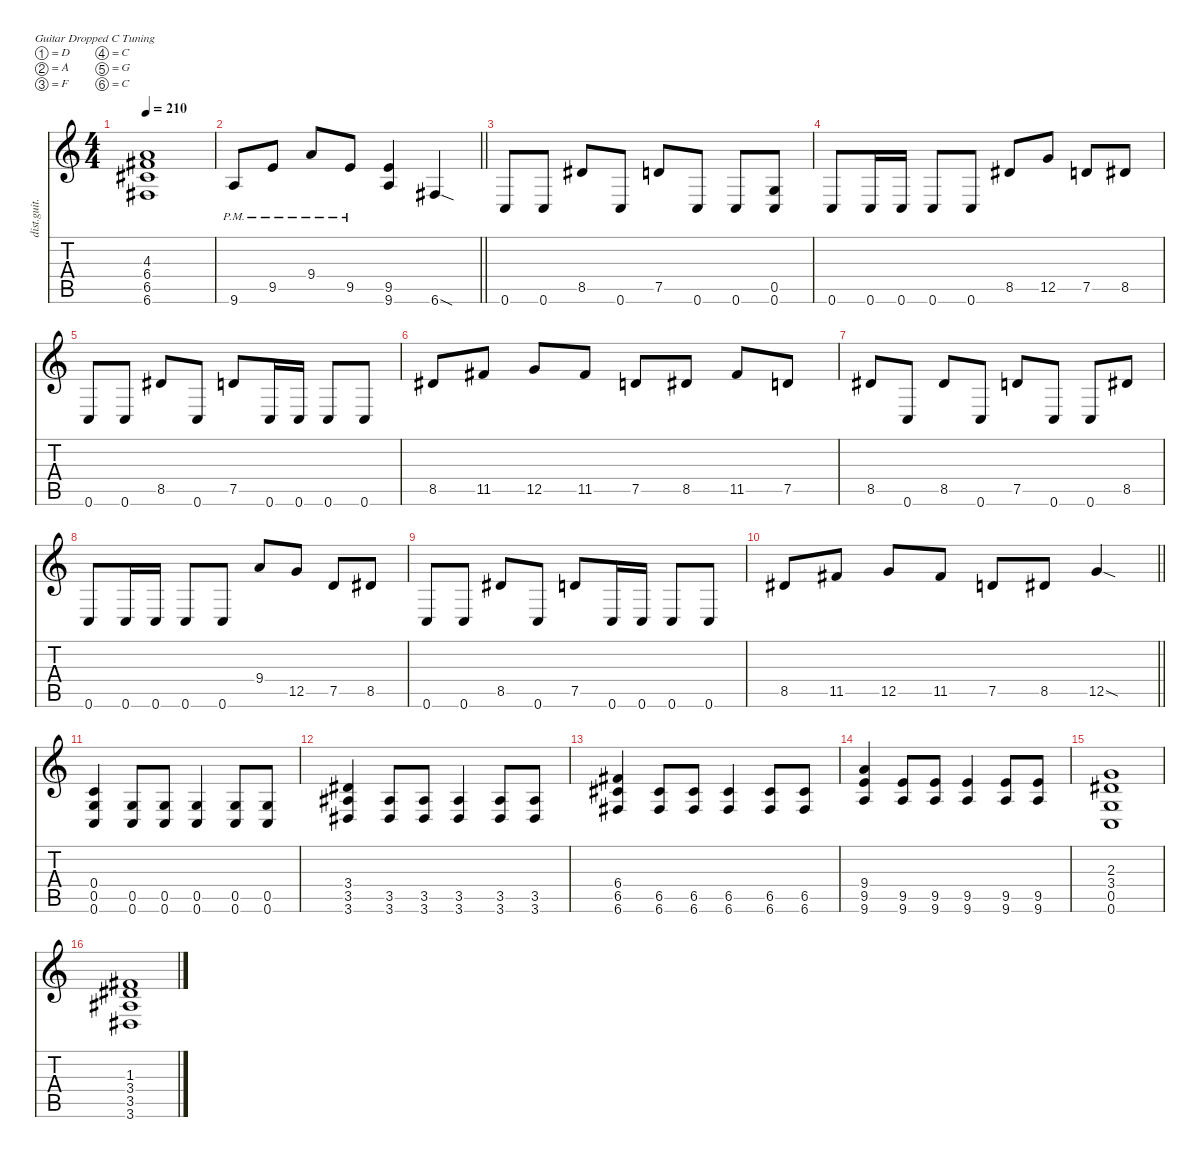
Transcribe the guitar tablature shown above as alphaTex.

\defaultSystemsLayout 4
\hideDynamics
\bracketExtendMode nobrackets
\otherSystemsTrackNameOrientation horizontal
\track ("Spur 7" "dist.guit.") {instrument distortionguitar}
\staff {score tabs}
\tuning (D4 A3 F3 C3 G2 C2)
\ts (4 4)
\tempo 210
\clef g2
\ks c
(4.3 6.4{acc #} 6.5{acc #} 6.6{acc #}).1{dy mf} |
\barLineRight lightlight
9.6{pm}.8{dy fff} 9.5{pm}.8 9.4{pm}.8 9.5{pm}.8 (9.5 9.6).4{dy f} 6.6{sod acc #}.4 |
0.6.8 0.6.8 8.5{acc #}.8 0.6.8 7.5.8 0.6.8 0.6.8 (0.5 0.6).8 |
0.6.8 0.6.16 0.6.16 0.6.8 0.6.8 8.5{acc #}.8 12.5.8 7.5.8 8.5{acc #}.8 |
0.6.8 0.6.8 8.5{acc #}.8 0.6.8 7.5.8 0.6.16 0.6.16 0.6.8 0.6.8 |
8.5{acc #}.8 11.5{acc #}.8 12.5.8 11.5{acc #}.8 7.5.8 8.5{acc #}.8 11.5{acc #}.8 7.5.8 |
8.5{acc #}.8 0.6.8 8.5{acc #}.8 0.6.8 7.5.8 0.6.8 0.6.8 8.5{acc #}.8 |
0.6.8 0.6.16 0.6.16 0.6.8 0.6.8 9.4.8 12.5.8 7.5.8 8.5{acc #}.8 |
0.6.8 0.6.8 8.5{acc #}.8 0.6.8 7.5.8 0.6.16 0.6.16 0.6.8 0.6.8 |
\barLineRight lightlight
8.5{acc #}.8 11.5{acc #}.8 12.5.8 11.5{acc #}.8 7.5.8 8.5{acc #}.8 12.5{sod}.4 |
(0.4 0.5 0.6).4 (0.5 0.6).8 (0.5 0.6).8 (0.5 0.6).4 (0.5 0.6).8 (0.5 0.6).8 |
(3.4{acc #} 3.5{acc #} 3.6{acc #}).4 (3.5{acc #} 3.6{acc #}).8 (3.5{acc #} 3.6{acc #}).8 (3.5{acc #} 3.6{acc #}).4 (3.5{acc #} 3.6{acc #}).8 (3.5{acc #} 3.6{acc #}).8 |
(6.4{acc #} 6.5{acc #} 6.6{acc #}).4 (6.5{acc #} 6.6{acc #}).8 (6.5{acc #} 6.6{acc #}).8 (6.5{acc #} 6.6{acc #}).4 (6.5{acc #} 6.6{acc #}).8 (6.5{acc #} 6.6{acc #}).8 |
(9.4 9.5 9.6).4 (9.5 9.6).8 (9.5 9.6).8 (9.5 9.6).4 (9.5 9.6).8 (9.5 9.6).8 |
(2.3 3.4{acc #} 0.5 0.6).1 |
(1.3{acc #} 3.4{acc #} 3.5{acc #} 3.6{acc #}).1
